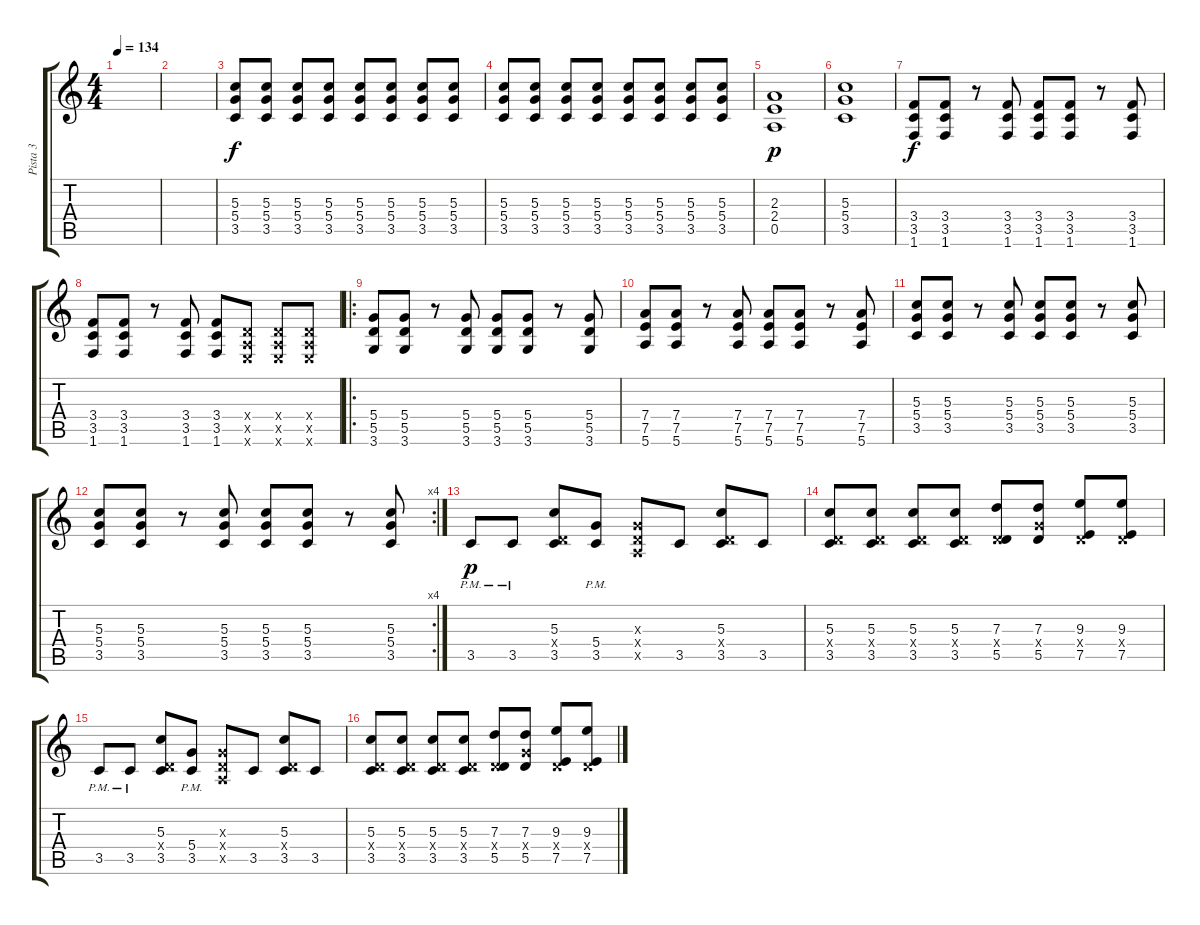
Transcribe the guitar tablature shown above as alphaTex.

\track ("Pista 3" "Pista 3") {instrument distortionguitar}
\staff {score tabs}
\tuning (E4 B3 G3 D3 A2 E2) {hide}
\ts (4 4)
\tempo 134
\clef g2
\ks c
|
|
(5.3 5.4 3.5).8 (5.3 5.4 3.5).8 (5.3 5.4 3.5).8 (5.3 5.4 3.5).8 (5.3 5.4 3.5).8 (5.3 5.4 3.5).8 (5.3 5.4 3.5).8 (5.3 5.4 3.5).8 |
(5.3 5.4 3.5).8 (5.3 5.4 3.5).8 (5.3 5.4 3.5).8 (5.3 5.4 3.5).8 (5.3 5.4 3.5).8 (5.3 5.4 3.5).8 (5.3 5.4 3.5).8 (5.3 5.4 3.5).8 |
(2.3 2.4 0.5).1{dy p} |
(5.3 5.4 3.5).1 |
(3.4 3.5 1.6).8{dy f} (3.4 3.5 1.6).8 r.8 (3.4 3.5 1.6).8 (3.4 3.5 1.6).8 (3.4 3.5 1.6).8 r.8 (3.4 3.5 1.6).8 |
(3.4 3.5 1.6).8 (3.4 3.5 1.6).8 r.8 (3.4 3.5 1.6).8 (3.4 3.5 1.6).8 (0.4{x} 0.5{x} 0.6{x}).8 (0.4{x} 0.5{x} 0.6{x}).8 (0.4{x} 0.5{x} 0.6{x}).8 |
\ro
(5.4 5.5 3.6).8 (5.4 5.5 3.6).8 r.8 (5.4 5.5 3.6).8 (5.4 5.5 3.6).8 (5.4 5.5 3.6).8 r.8 (5.4 5.5 3.6).8 |
(7.4 7.5 5.6).8 (7.4 7.5 5.6).8 r.8 (7.4 7.5 5.6).8 (7.4 7.5 5.6).8 (7.4 7.5 5.6).8 r.8 (7.4 7.5 5.6).8 |
(5.3 5.4 3.5).8 (5.3 5.4 3.5).8 r.8 (5.3 5.4 3.5).8 (5.3 5.4 3.5).8 (5.3 5.4 3.5).8 r.8 (5.3 5.4 3.5).8 |
\rc 4
(5.3 5.4 3.5).8 (5.3 5.4 3.5).8 r.8 (5.3 5.4 3.5).8 (5.3 5.4 3.5).8 (5.3 5.4 3.5).8 r.8 (5.3 5.4 3.5).8 |
3.5{pm}.8{dy p} 3.5{pm}.8 (5.3 0.4{x} 3.5).8 (5.4{pm} 3.5).8 (0.3{x} 0.4{x} 0.5{x}).8 3.5.8 (5.3 0.4{x} 3.5).8 3.5.8 |
(5.3 0.4{x} 3.5).8 (5.3 0.4{x} 3.5).8 (5.3 0.4{x} 3.5).8 (5.3 0.4{x} 3.5).8 (7.3 0.4{x} 5.5).8 (7.3 5.4{x} 5.5).8 (9.3 0.4{x} 7.5).8 (9.3 0.4{x} 7.5).8 |
3.5{pm}.8 3.5{pm}.8 (5.3 0.4{x} 3.5).8 (5.4{pm} 3.5).8 (0.3{x} 0.4{x} 0.5{x}).8 3.5.8 (5.3 0.4{x} 3.5).8 3.5.8 |
(5.3 0.4{x} 3.5).8 (5.3 0.4{x} 3.5).8 (5.3 0.4{x} 3.5).8 (5.3 0.4{x} 3.5).8 (7.3 0.4{x} 5.5).8 (7.3 5.4{x} 5.5).8 (9.3 0.4{x} 7.5).8 (9.3 0.4{x} 7.5).8
